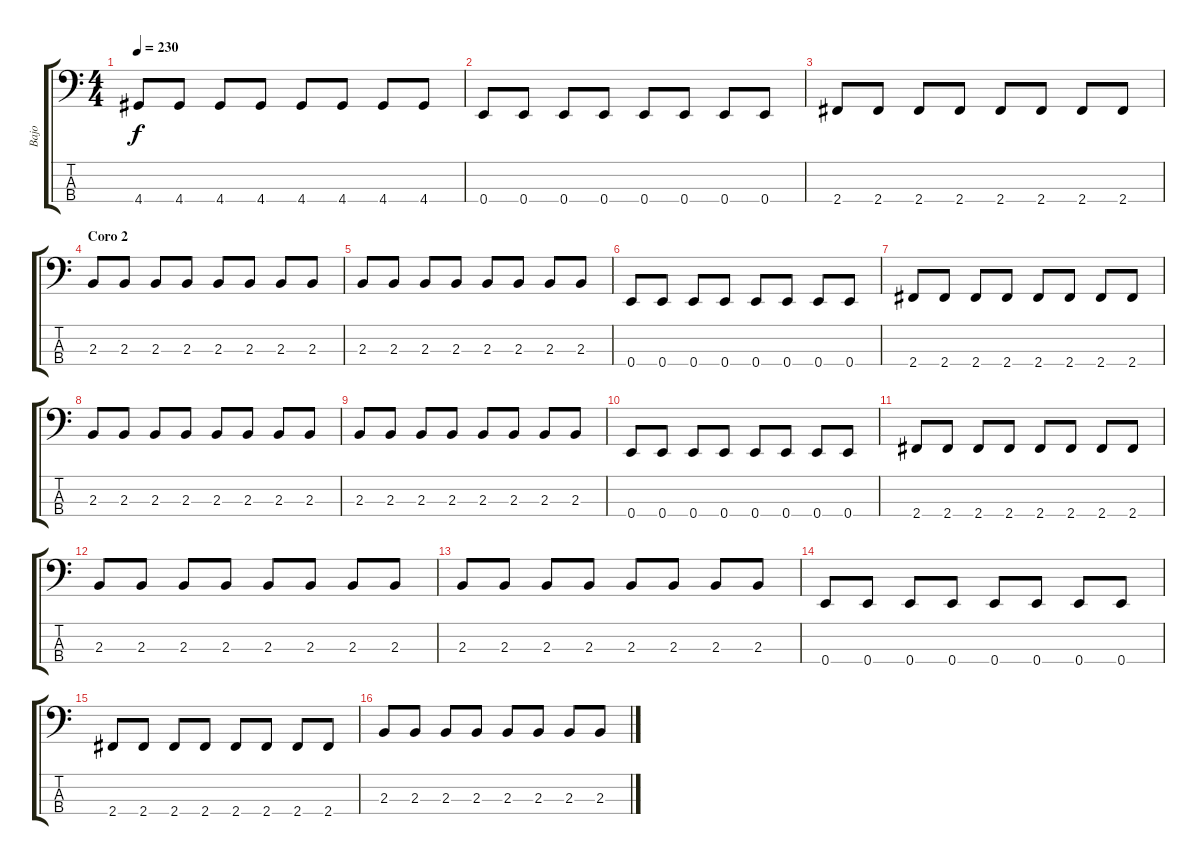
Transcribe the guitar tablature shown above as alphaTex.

\track ("Bajo" "Bajo") {instrument electricbasspick}
\staff {score tabs}
\tuning (G2 D2 A1 E1) {hide}
\ts (4 4)
\tempo 230
\clef f4
\ks c
4.4.8{dy f} 4.4.8 4.4.8 4.4.8 4.4.8 4.4.8 4.4.8 4.4.8 |
0.4.8 0.4.8 0.4.8 0.4.8 0.4.8 0.4.8 0.4.8 0.4.8 |
2.4.8 2.4.8 2.4.8 2.4.8 2.4.8 2.4.8 2.4.8 2.4.8 |
\section ("" "Coro 2")
2.3.8 2.3.8 2.3.8 2.3.8 2.3.8 2.3.8 2.3.8 2.3.8 |
2.3.8 2.3.8 2.3.8 2.3.8 2.3.8 2.3.8 2.3.8 2.3.8 |
0.4.8 0.4.8 0.4.8 0.4.8 0.4.8 0.4.8 0.4.8 0.4.8 |
2.4.8 2.4.8 2.4.8 2.4.8 2.4.8 2.4.8 2.4.8 2.4.8 |
2.3.8 2.3.8 2.3.8 2.3.8 2.3.8 2.3.8 2.3.8 2.3.8 |
2.3.8 2.3.8 2.3.8 2.3.8 2.3.8 2.3.8 2.3.8 2.3.8 |
0.4.8 0.4.8 0.4.8 0.4.8 0.4.8 0.4.8 0.4.8 0.4.8 |
2.4.8 2.4.8 2.4.8 2.4.8 2.4.8 2.4.8 2.4.8 2.4.8 |
2.3.8 2.3.8 2.3.8 2.3.8 2.3.8 2.3.8 2.3.8 2.3.8 |
2.3.8 2.3.8 2.3.8 2.3.8 2.3.8 2.3.8 2.3.8 2.3.8 |
0.4.8 0.4.8 0.4.8 0.4.8 0.4.8 0.4.8 0.4.8 0.4.8 |
2.4.8 2.4.8 2.4.8 2.4.8 2.4.8 2.4.8 2.4.8 2.4.8 |
2.3.8 2.3.8 2.3.8 2.3.8 2.3.8 2.3.8 2.3.8 2.3.8
